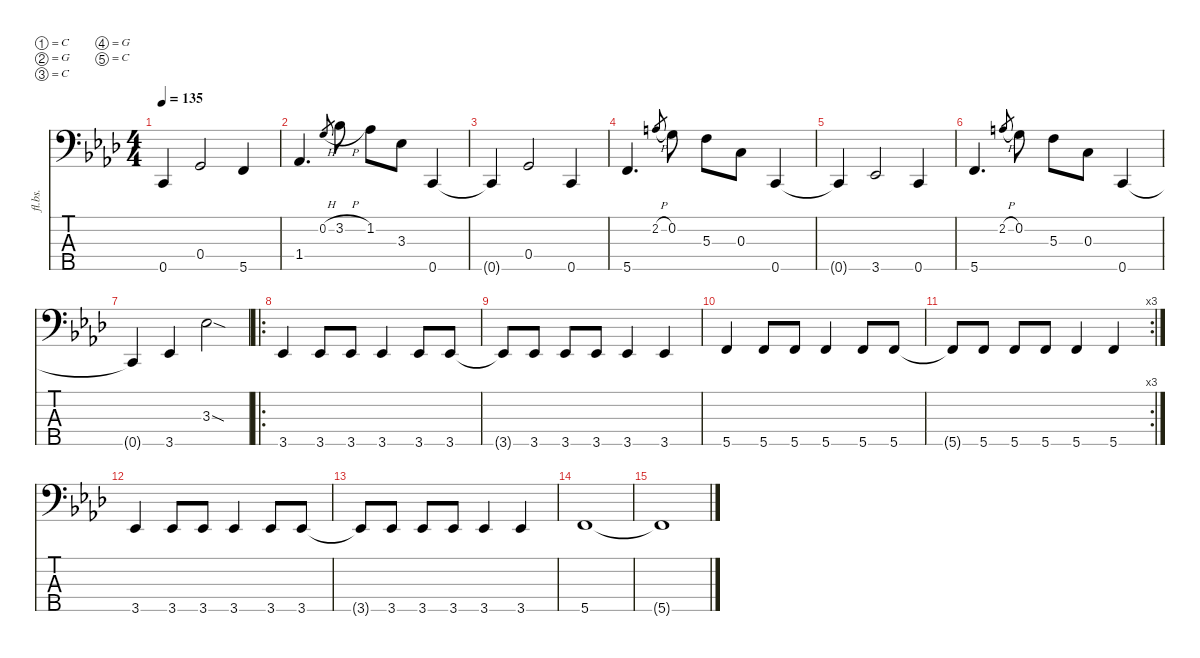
\defaultSystemsLayout 4
\hideDynamics
\bracketExtendMode nobrackets
\otherSystemsTrackNameOrientation horizontal
\track ("Bass" "fl.bs.") {defaultSystemsLayout 8 instrument fretlessbass}
\staff {score tabs}
\tuning (C3 G2 C2 G1 C1)
\ts (4 4)
\tempo 135
\clef f4
\ks ab
0.5{t acc forcenatural}.4{dy f beam Up} 0.4{acc forcenatural}.2{beam Up} 5.5{acc forcenatural}.4{beam Up} |
1.4{acc b}.4{d beam Up} 0.2{h acc forcenatural}.8{gr dy mf beam Up} 3.2{h acc b}.8{dy f beam Down} 1.2{acc b}.8{beam Down} 3.3{acc b}.8{beam Down} 0.5{acc forcenatural}.4{beam Up} |
0.5{t acc forcenatural}.4{beam Up} 0.4{acc forcenatural}.2{beam Up} 0.5{acc forcenatural}.4{beam Up} |
5.5{acc forcenatural}.4{d beam Up} 2.2{h acc forcenatural}.8{gr dy mf beam Up} 0.2{acc forcenatural}.8{dy f beam Down} 5.3{acc forcenatural}.8{beam Down} 0.3{acc forcenatural}.8{beam Down} 0.5{acc forcenatural}.4{beam Up} |
0.5{t acc forcenatural}.4{beam Up} 3.5{acc b}.2{beam Up} 0.5{acc forcenatural}.4{beam Up} |
5.5{acc forcenatural}.4{d beam Up} 2.2{h acc forcenatural}.8{gr dy mf beam Up} 0.2{acc forcenatural}.8{dy f beam Down} 5.3{acc forcenatural}.8{beam Down} 0.3{acc forcenatural}.8{beam Down} 0.5{acc forcenatural}.4{beam Up} |
0.5{t acc forcenatural}.4{beam Up} 3.5{acc b}.4{beam Up} 3.3{sod acc b}.2{beam Down} |
\ro
3.5{acc b}.4{beam Up} 3.5{acc b}.8{beam Up} 3.5{acc b}.8{beam Up} 3.5{acc b}.4{beam Up} 3.5{acc b}.8{beam Up} 3.5{acc b}.8{beam Up} |
3.5{t acc b}.8{beam Up} 3.5{acc b}.8{beam Up} 3.5{acc b}.8{beam Up} 3.5{acc b}.8{beam Up} 3.5{acc b}.4{beam Up} 3.5{acc b}.4{beam Up} |
5.5{acc forcenatural}.4{beam Up} 5.5{acc forcenatural}.8{beam Up} 5.5{acc forcenatural}.8{beam Up} 5.5{acc forcenatural}.4{beam Up} 5.5{acc forcenatural}.8{beam Up} 5.5{acc forcenatural}.8{beam Up} |
\rc 3
5.5{t acc forcenatural}.8{beam Up} 5.5{acc forcenatural}.8{beam Up} 5.5{acc forcenatural}.8{beam Up} 5.5{acc forcenatural}.8{beam Up} 5.5{acc forcenatural}.4{beam Up} 5.5{acc forcenatural}.4{beam Up} |
3.5{acc b}.4{beam Up} 3.5{acc b}.8{beam Up} 3.5{acc b}.8{beam Up} 3.5{acc b}.4{beam Up} 3.5{acc b}.8{beam Up} 3.5{acc b}.8{beam Up} |
3.5{t acc b}.8{beam Up} 3.5{acc b}.8{beam Up} 3.5{acc b}.8{beam Up} 3.5{acc b}.8{beam Up} 3.5{acc b}.4{beam Up} 3.5{acc b}.4{beam Up} |
5.5{acc forcenatural}.1{beam Up} |
5.5{t acc forcenatural}.1{beam Up}
